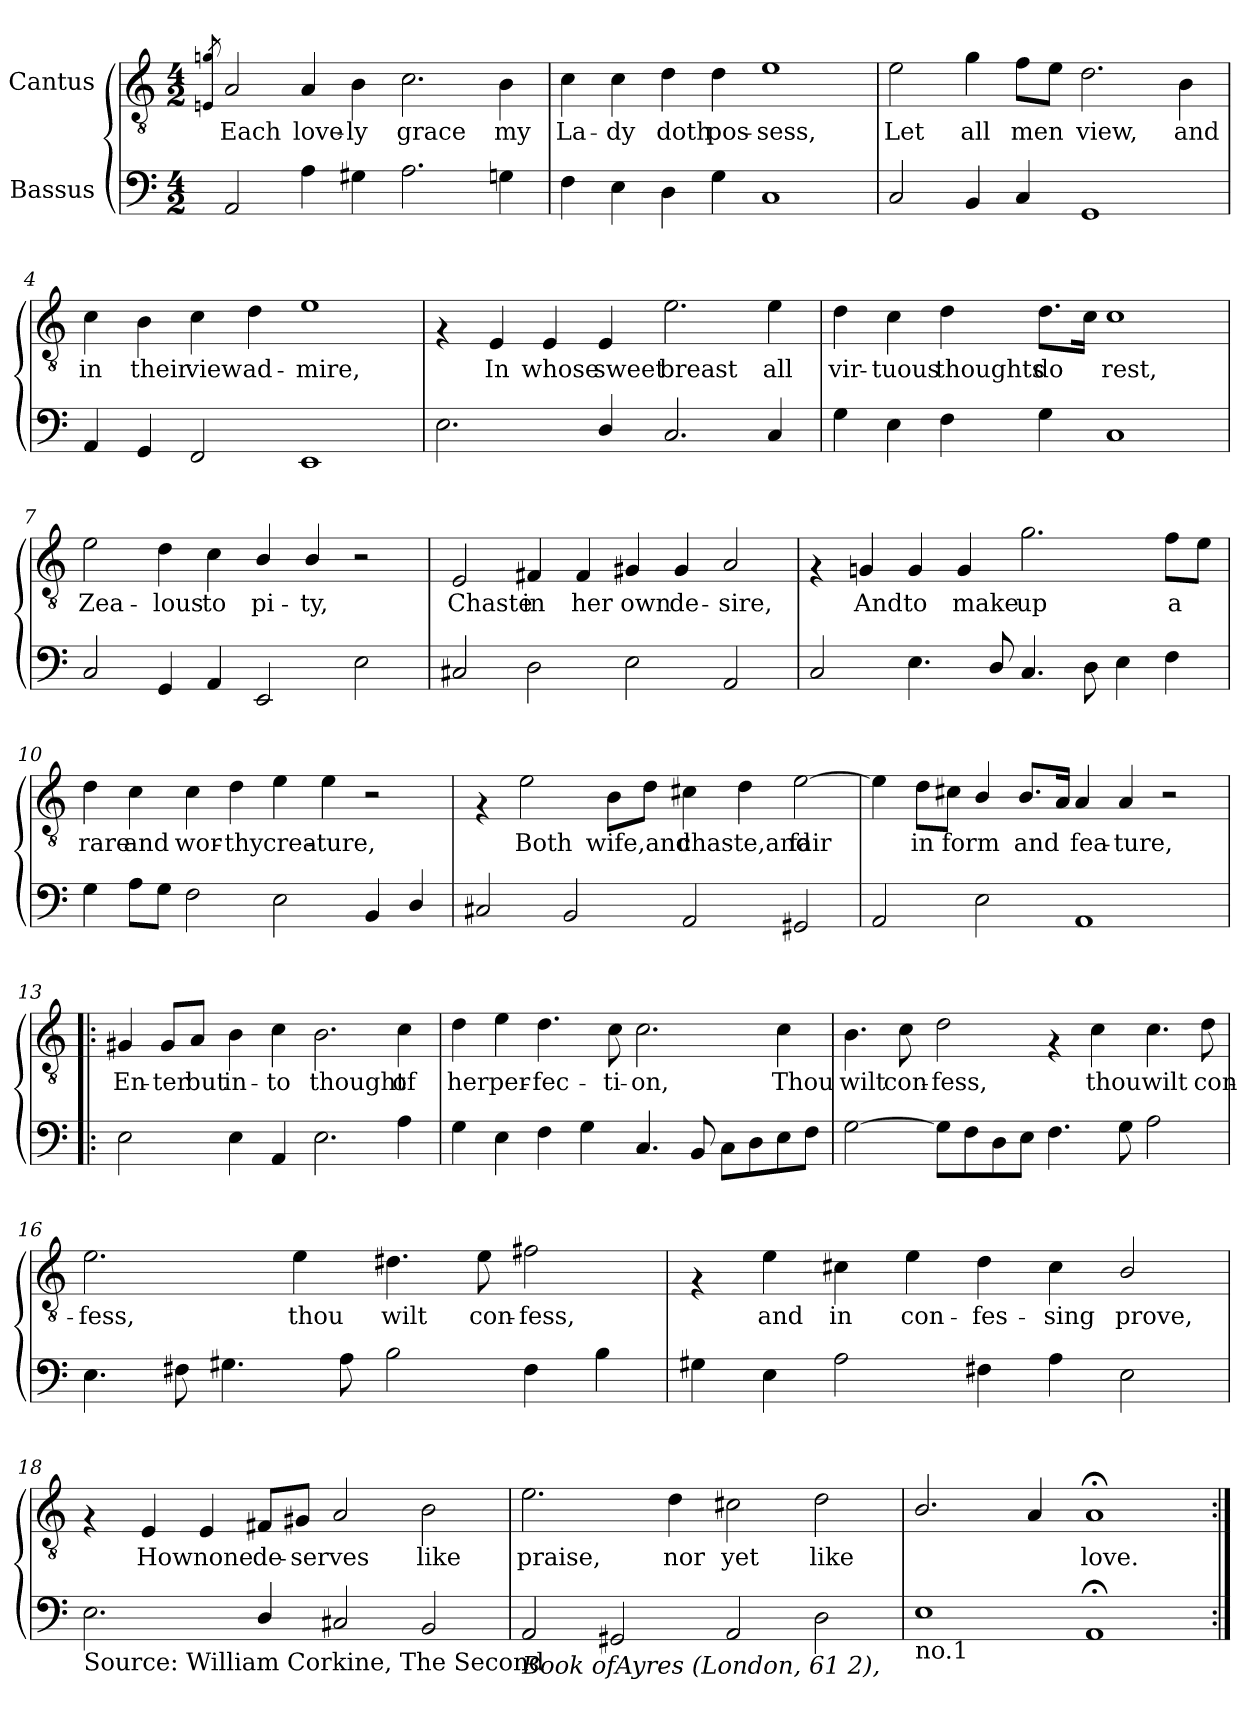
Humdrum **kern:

**kern	**kern	**text
*part2	*part1	*part1
*staff2	*staff1	*staff1
*I"Bassus	*I"Cantus	*
*clefF4	*clefGv2	*
*ITrd7c12	*	*
*k[]	*k[]	*
*C:	*C:	*
*M4/2	*M4/2	*
=1	=1	=1
.	8qEn/ 8qgn/	.
!	!	!LO:LY:b
2AAA/	2A/	Each
!	!	!LO:LY:b
4AA\	4A/	love-
!	!	!LO:LY:b
4GG#X\	4B\	-ly
!	!	!LO:LY:b
2.AA\	2.c\	grace
!	!	!LO:LY:b
4GGn\	4B\	my
=2	=2	=2
!	!	!LO:LY:b
4FF\	4c\	La-
!	!	!LO:LY:b
4EE\	4c\	-dy
!	!	!LO:LY:b
4DD\	4d\	doth
!	!	!LO:LY:b
4GG\	4d\	pos-
!	!	!LO:LY:b
1CC	1e	-sess,
=3	=3	=3
!	!	!LO:LY:b
2CC/	2e\	Let
!	!	!LO:LY:b
4BBB/	4g\	all
!	!	!LO:LY:b
4CC/	8f\L	men
.	8e\J	.
!	!	!LO:LY:b
1GGG	2.d\	view,
!	!	!LO:LY:b
.	4B\	and
!!LO:LB:g=z
=4	=4	=4
!	!	!LO:LY:b
4AAA/	4c\	in
!	!	!LO:LY:b
4GGG/	4B\	their
!	!	!LO:LY:b
2FFF/	4c\	view
!	!	!LO:LY:b
.	4d\	ad-
!	!	!LO:LY:b
1EEE	1e	-mire,
=5	=5	=5
2.EE\	4rF	.
!	!	!LO:LY:b
.	4E/	In
!	!	!LO:LY:b
.	4E/	whose
!	!	!LO:LY:b
4DD/	4E/	sweet
!	!	!LO:LY:b
2.CC/	2.e\	breast
!	!	!LO:LY:b
4CC/	4e\	all
=6	=6	=6
!	!	!LO:LY:b
4GG\	4d\	vir-
!	!	!LO:LY:b
4EE\	4c\	-tuous
!	!	!LO:LY:b
4FF\	4d\	thoughts
!	!	!LO:LY:b
4GG\	8.d\L	do
.	16c\Jk	.
!	!	!LO:LY:b
1CC	1c	rest,
!!LO:LB:g=z
=7	=7	=7
!	!	!LO:LY:b
2CC/	2e\	Zea-
!	!	!LO:LY:b
4GGG/	4d\	-lous
!	!	!LO:LY:b
4AAA/	4c\	to
!	!	!LO:LY:b
2EEE/	4B/	pi-
!	!	!LO:LY:b
.	4B/	-ty,
2EE\	2r	.
=8	=8	=8
!	!	!LO:LY:b
2CC#X/	2E/	Chaste
!	!	!LO:LY:b
2DD\	4F#X/	in
!	!	!LO:LY:b
.	4F#/	her
!	!	!LO:LY:b
2EE\	4G#X/	own
!	!	!LO:LY:b
.	4G#/	de-
!	!	!LO:LY:b
2AAA/	2A/	-sire,
=9	=9	=9
2CC/	4rF	.
!	!	!LO:LY:b
.	4Gni/	And
!	!	!LO:LY:b
4.EE\	4G/	to
!	!	!LO:LY:b
.	4G/	make
8DD/	.	.
!	!	!LO:LY:b
4.CC/	2.g\	up
8DD\	.	.
4EE\	.	.
!	!	!LO:LY:b
4FF\	8f\L	a
.	8e\J	.
!!LO:LB:g=z
=10	=10	=10
!	!	!LO:LY:b
4GG\	4d\	rare
!	!	!LO:LY:b
8AA\L	4c\	and
8GG\J	.	.
!	!	!LO:LY:b
2FF\	4c\	wor-
!	!	!LO:LY:b
.	4d\	-thy
!	!	!LO:LY:b
2EE\	4e\	crea-
!	!	!LO:LY:b
.	4e\	-ture,
4BBB/	2r	.
4DD/	.	.
=11	=11	=11
2CC#X/	4rF	.
!	!	!LO:LY:b
.	2e\	Both
2BBB/	.	.
!	!	!LO:LY:b
.	8B\L	wife,and
.	8d\J	.
!	!	!LO:LY:b
2AAA/	4c#X\	chaste,and
.	4d\	.
!	!	!LO:LY:b
2GGG#X/	[>2e\	fair
=12	=12	=12
2AAA/	4e\]	.
!	!	!LO:LY:b
.	8d\L	in
!	!	!LO:LY:b
.	8c#X\J	form
2EE\	4B/	.
!	!	!LO:LY:b
.	8.B/L	and
.	16A/Jk	.
!	!	!LO:LY:b
1AAA	4A/	fea-
!	!	!LO:LY:b
.	4A/	-ture,
.	2r	.
!!LO:LB:g=z
=13!|:	=13!|:	=13!|:
!	!	!LO:LY:b
2EE\	4G#X/	En-
!	!	!LO:LY:b
.	8G#/L	-ter
!	!	!LO:LY:b
.	8A/J	but
!	!	!LO:LY:b
4EE\	4B\	in-
!	!	!LO:LY:b
4AAA/	4c\	-to
!	!	!LO:LY:b
2.EE\	2.B\	thought
!	!	!LO:LY:b
4AA\	4c\	of
=14	=14	=14
!	!	!LO:LY:b
4GG\	4d\	her
!	!	!LO:LY:b
4EE\	4e\	per-
!	!	!LO:LY:b
4FF\	4.d\	-fec-
4GG\	.	.
!	!	!LO:LY:b
.	8c\	-ti-
!	!	!LO:LY:b
4.CC/	2.c\	-on,
8BBB/	.	.
8CC\L	.	.
8DD\	.	.
!	!	!LO:LY:b
8EE\	4c\	Thou
8FF\J	.	.
!!LO:LB:g=z
=15	=15	=15
!	!	!LO:LY:b
[>2GG\	4.B\	wilt
!	!	!LO:LY:b
.	8c\	con-
!	!	!LO:LY:b
8GG\L]	2d\	-fess,
8FF\	.	.
8DD\	.	.
8EE\J	.	.
4.FF\	4rF	.
!	!	!LO:LY:b
.	4c\	thou
8GG\	.	.
!	!	!LO:LY:b
2AA\	4.c\	wilt
!	!	!LO:LY:b
.	8d\	con-
=16	=16	=16
!	!	!LO:LY:b
4.EE\	2.e\	-fess,
8FF#X\	.	.
4.GG#X\	.	.
!	!	!LO:LY:b
.	4e\	thou
8AA\	.	.
!	!	!LO:LY:b
2BB\	4.d#X\	wilt
!	!	!LO:LY:b
.	8e\	con-
!	!	!LO:LY:b
4FF#\	2f#X\	-fess,
4BB\	.	.
!!LO:PB:g=z
=17	=17	=17
4GG#X\	4rF	.
!	!	!LO:LY:b
4EE\	4e\	and
!	!	!LO:LY:b
2AA\	4c#X\	in
!	!	!LO:LY:b
.	4e\	con-
!	!	!LO:LY:b
4FF#X\	4d\	-fes-
!	!	!LO:LY:b
4AA\	4c#\	-sing
!	!	!LO:LY:b
2EE\	2B/	prove,
=18	=18	=18
!LO:TX:b:t=Source&colon; William Corkine, The Second	!	!
2.EE\	4rF	.
!	!	!LO:LY:b
.	4E/	Hownone
.	4E/	.
!	!	!LO:LY:b
4DD/	8F#X/L	de-
!	!	!LO:LY:b
.	8G#X/J	-serves
2CC#X/	2A/	.
!	!	!LO:LY:b
2BBB/	2B\	like
=19	=19	=19
!LO:TX:b:i:t=Book ofAyres (London, 61 2),	!	!
!	!	!LO:LY:b
2AAA/	2.e\	praise,
2GGG#X/	.	.
!	!	!LO:LY:b
.	4d\	nor
!	!	!LO:LY:b
2AAA/	2c#X\	yet
!	!	!LO:LY:b
2DD\	2d\	like
=20	=20	=20
!LO:TX:b:t=no.1	!	!
1EE	2.B/	.
.	4A/	.
!	!	!LO:LY:b
1AAA;	1A;	love.
=:|!	=:|!	=:|!
*-	*-	*-
